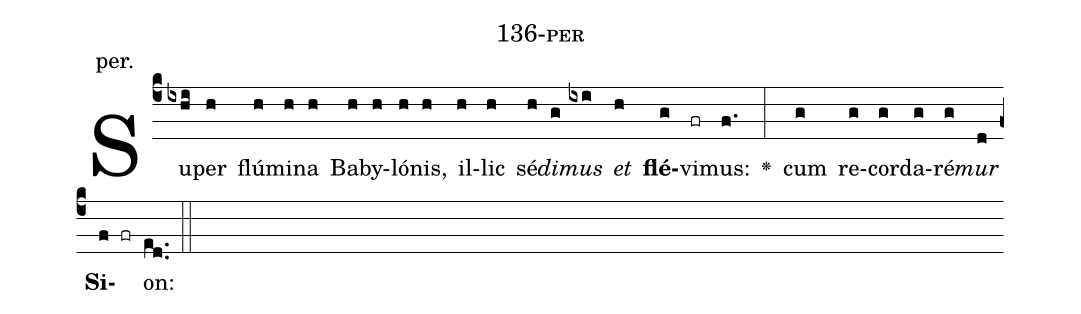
name: 136-per;
annotation: per.;
%%
(c4)Su(ixhi)per(h) flú(h)mi(h)na(h) Ba(h)by(h)ló(h)nis,(h) il(h)lic(h) sé(h)<i>di</i>(g)<i>mus</i>(ixi) <i>et</i>(h) <b>flé</b>(g)vi(fr)mus:(f.) <v>\greheightstar</v>(:) cum(g) re(g)cor(g)da(g)ré(g)<i>mur</i>(d) <b>Si</b>(f fr)on:(ed..) (::)


%E(g) u(g) o(g) u(d) a(f) e.(ed..) (::)
